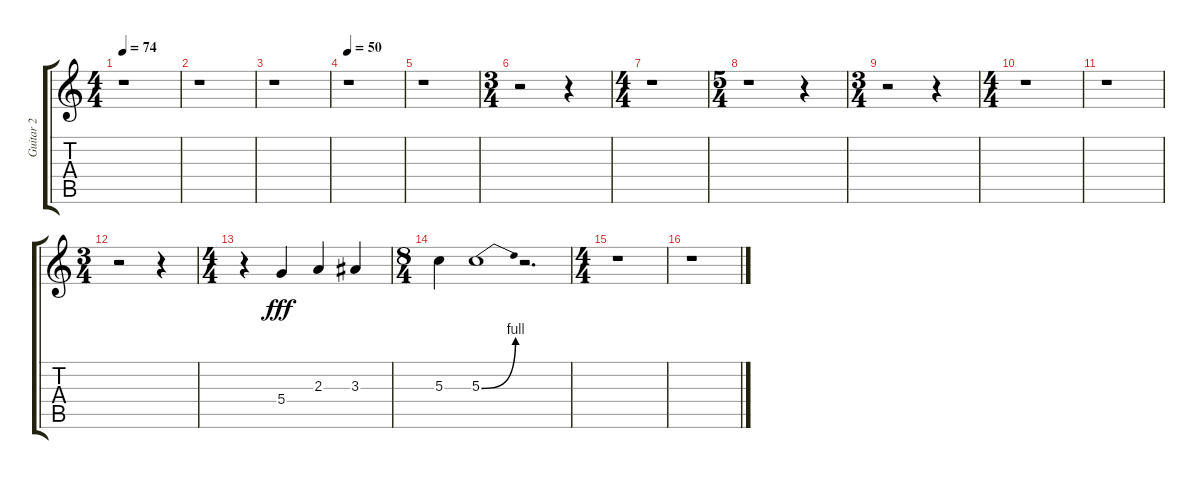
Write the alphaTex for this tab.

\track ("Guitar 2" "Guitar 2") {instrument distortionguitar}
\staff {score tabs}
\tuning (E4 B3 G3 D3 A2 E2) {hide}
\ts (4 4)
\tempo 74
\clef g2
\ks c
r.1{dy fff} |
r.1 |
r.1 |
\tempo 50
r.1 |
r.1 |
\ts (3 4)
r.2 r.4 |
\ts (4 4)
r.1 |
\ts (5 4)
r.1 r.4 |
\ts (3 4)
r.2 r.4 |
\ts (4 4)
r.1 |
r.1 |
\ts (3 4)
r.2 r.4 |
\ts (4 4)
r.4 5.4.4 2.3.4 3.3.4 |
\ts (8 4)
5.3.4 5.3{be (bend 0 0 60 4)}.1 r.2{d} |
\ts (4 4)
r.1 |
r.1
